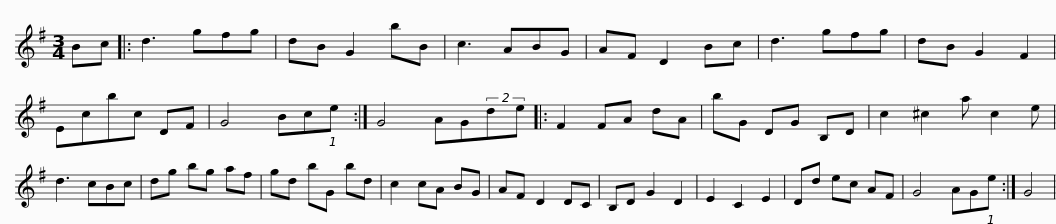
X:1
L:1/8
M:3/4
I:linebreak $
K:G
V:1 treble
V:1
 Bc |: d3 gfg | dB G2 bB | c3 ABG | AF D2 Bc | %5
 d3 gfg | dB G2 F2 | Ecbc DF | G4 Bc(1:2:1e :|$ G4 AG(2:3:2de |: %10
 F2 FA dA | bG DG B,D | c2 ^c2 a c2 e | d3 cBc | dg bg af | %15
 gd bG bd | c2 cA BG |$ AF D2 DC | B,D G2 D2 | E2 C2 E2 | %20
 Dd ec AF | G4 AG(1:2:1e :| G4 | %23
